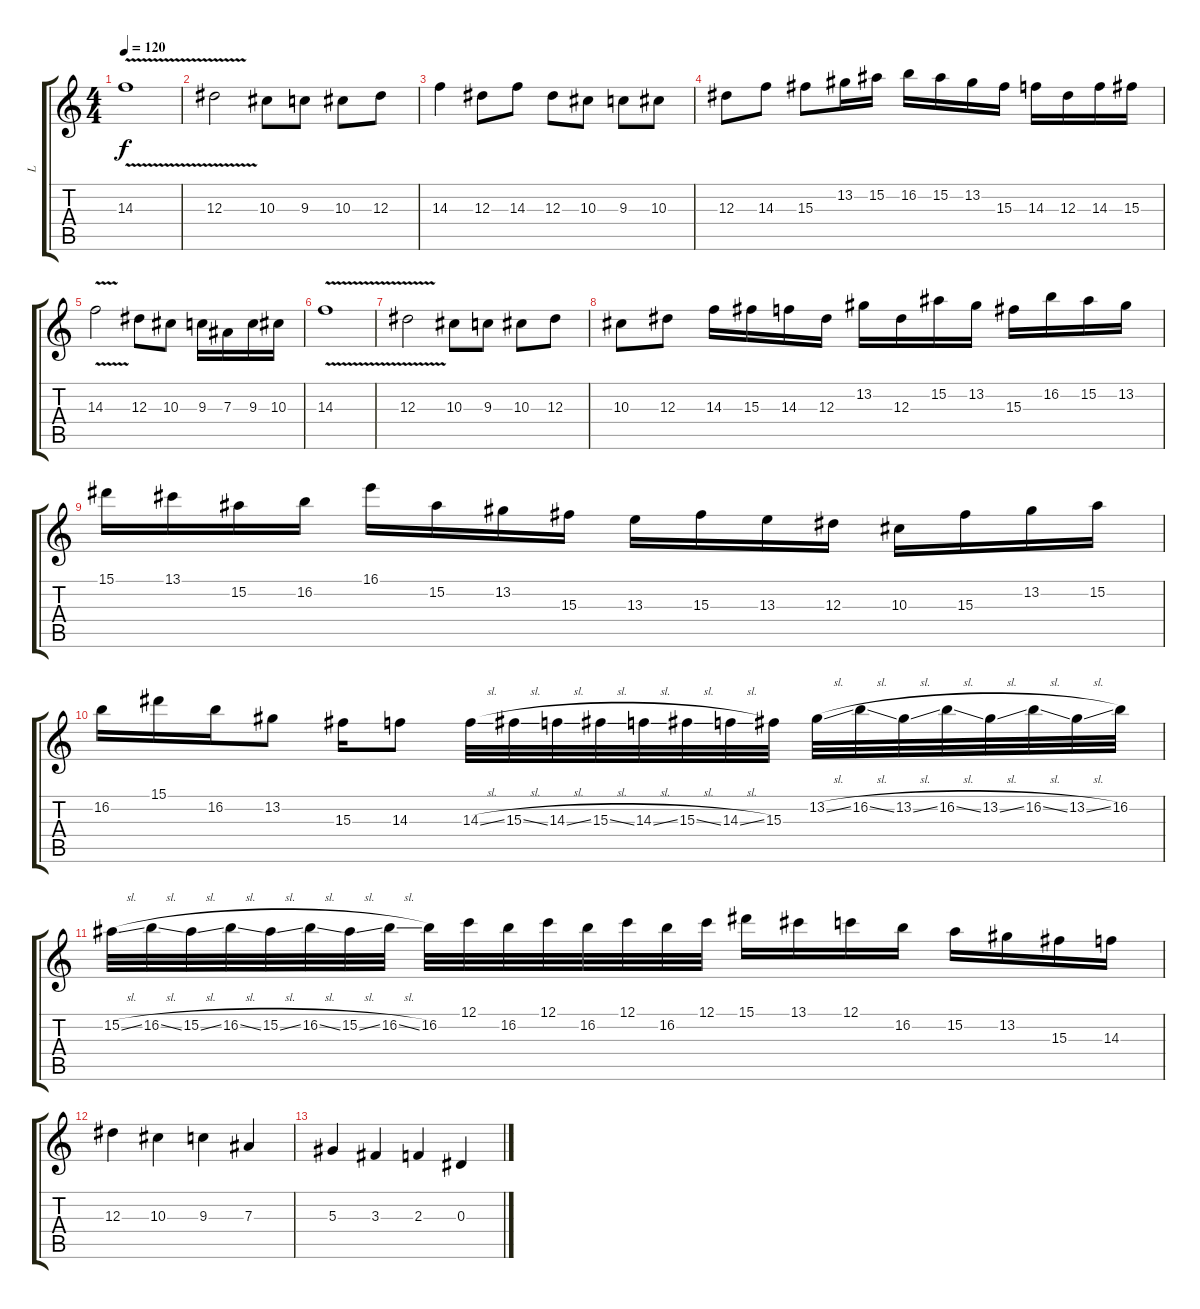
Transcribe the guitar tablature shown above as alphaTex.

\track ("L" "L") {instrument overdrivenguitar}
\staff {score tabs}
\tuning (C4 G3 Eb3 Bb2 F2 C2) {hide}
\ts (4 4)
\tempo 120
\clef g2
\ks c
14.3{v}.1{dy f} |
12.3{v}.2 10.3.8 9.3.8 10.3.8 12.3.8 |
14.3.4 12.3.8 14.3.8 12.3.8 10.3.8 9.3.8 10.3.8 |
12.3.8 14.3.8 15.3.8 13.2.16 15.2.16 16.2.16 15.2.16 13.2.16 15.3.16 14.3.16 12.3.16 14.3.16 15.3.16 |
14.3{v}.2 12.3.8 10.3.8 9.3.16 7.3.16 9.3.16 10.3.16 |
14.3{v}.1 |
12.3{v}.2 10.3.8 9.3.8 10.3.8 12.3.8 |
10.3.8 12.3.8 14.3.16 15.3.16 14.3.16 12.3.16 13.2.16 12.3.16 15.2.16 13.2.16 15.3.16 16.2.16 15.2.16 13.2.16 |
15.1.16 13.1.16 15.2.16 16.2.16 16.1.16 15.2.16 13.2.16 15.3.16 13.3.16 15.3.16 13.3.16 12.3.16 10.3.16 15.3.16 13.2.16 15.2.16 |
16.2.16 15.1.16 16.2.16 13.2.8 15.3.16 14.3.8 14.3{sl}.32 15.3{sl}.32 14.3{sl}.32 15.3{sl}.32 14.3{sl}.32 15.3{sl}.32 14.3{sl}.32 15.3.32 13.2{sl}.32 16.2{sl}.32 13.2{sl}.32 16.2{sl}.32 13.2{sl}.32 16.2{sl}.32 13.2{sl}.32 16.2.32 |
15.2{sl}.32 16.2{sl}.32 15.2{sl}.32 16.2{sl}.32 15.2{sl}.32 16.2{sl}.32 15.2{sl}.32 16.2{sl}.32 16.2.32 12.1.32 16.2.32 12.1.32 16.2.32 12.1.32 16.2.32 12.1.32 15.1.16 13.1.16 12.1.16 16.2.16 15.2.16 13.2.16 15.3.16 14.3.16 |
12.3.4 10.3.4 9.3.4 7.3.4 |
5.3.4 3.3.4 2.3.4 0.3.4
